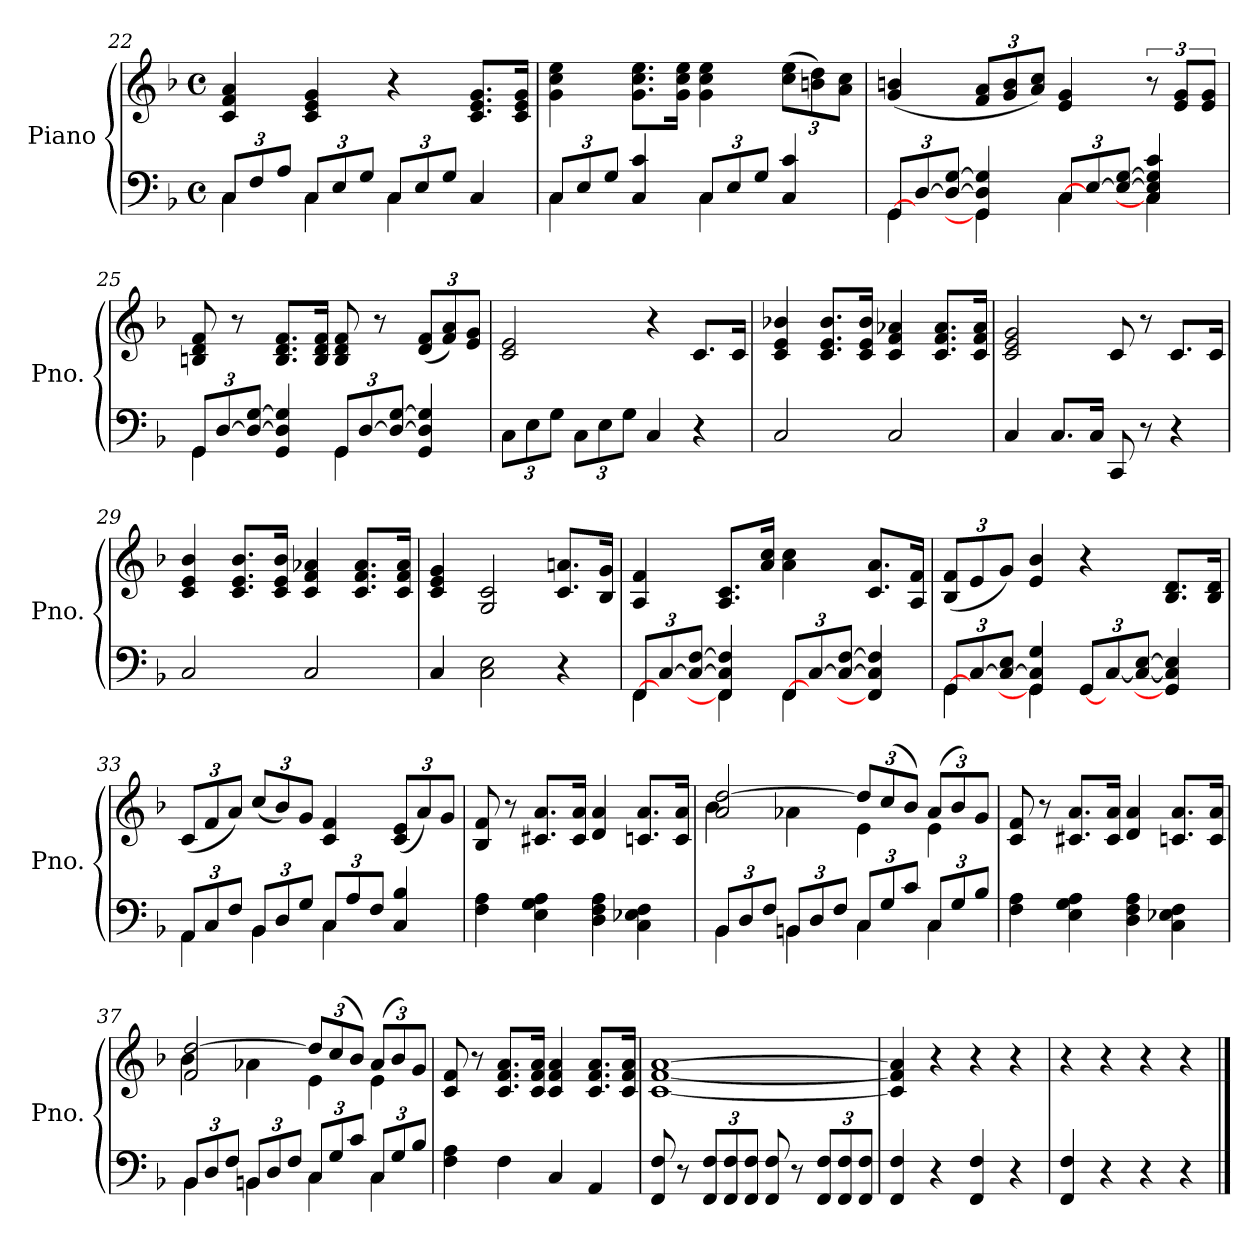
**kern	**kern
*part1	*part1
*staff2	*staff1
*I"Piano	*
*I'Pno.	*
!!LO:LB:g=z
*clefF4	*clefG2
*k[b-]	*k[b-]
*M4/4	*M4/4
*met(c)	*met(c)
*Xbrackettup	*
=22	=22
*^	*
12C/L	4C\	4c/ 4f/ 4a/
12F/	.	.
12A/J	.	.
12C/L	4C\	4c/ 4e/ 4g/
12E/	.	.
12G/J	.	.
12C/L	4C\	4r
12E/	.	.
12G/J	.	.
4C/	4ryy	8.c/ 8.e/ 8.g/L
.	.	16c/ 16e/ 16g/Jk
=23	=23	=23
12C/L	4C\	4g\ 4cc\ 4ee\
12E/	.	.
12G/J	.	.
4C/ 4c/	4ryy	8.g\ 8.cc\ 8.ee\L
.	.	16g\ 16cc\ 16ee\Jk
12C/L	4C\	4g\ 4cc\ 4ee\
12E/	.	.
12G/J	.	.
*	*	*Xbrackettup
4C/ 4c/	4ryy	(12cc\ 12ee\L
.	.	12bn\ 12dd\)
.	.	12a\ 12cc\J
=24	=24	=24
[12GG/L	4GG\	(4g/ 4bn/
[12D/	.	.
12D/_ [12G/J	.	.
4GG/] 4D/] 4G/]	4GG\	12f/ 12a/L
.	.	12g/ 12b/
.	.	12a/ 12cc/J)
[12C/L	4C\	4e/ 4g/
[12E/	.	.
12E/_ [12G/J	.	.
*	*	*brackettup
4C/] 4E/] 4G/] 4c/	4C\	12r
.	.	12e/ 12g/L
.	.	12e/ 12g/J
!!LO:LB:g=z
=25	=25	=25
12GG/L	4GG\	8Bn/ 8d/ 8f/
[12D/	.	.
.	.	8r
12D/_ [12G/J	.	.
4GG/ 4D/] 4G/]	4ryy	8.B/ 8.d/ 8.f/L
.	.	16B/ 16d/ 16f/Jk
12GG/L	4GG\	8B/ 8d/ 8f/
[12D/	.	.
.	.	8r
12D/_ [12G/J	.	.
*	*	*Xbrackettup
4GG/ 4D/] 4G/]	4ryy	(12d/ 12f/L
.	.	12f/ 12a/)
.	.	12e/ 12g/J
*v	*v	*
=26	=26
12C\L	2c/ 2e/
12E\	.
12G\J	.
12C\L	.
12E\	.
12G\J	.
4C/	4r
4r	8.c/L
.	16c/Jk
=27	=27
2C/	4c/ 4e/ 4b-X/
.	8.c/ 8.e/ 8.b-/L
.	16c/ 16e/ 16b-/Jk
2C/	4c/ 4f/ 4a-X/
.	8.c/ 8.f/ 8.a-/L
.	16c/ 16f/ 16a-/Jk
=28	=28
4C/	2c/ 2e/ 2g/
8.C/L	.
16C/Jk	.
8CC/	8c/
8r	8r
4r	8.c/L
.	16c/Jk
!!LO:LB:g=z
=29	=29
2C/	4c/ 4e/ 4b-/
.	8.c/ 8.e/ 8.b-/L
.	16c/ 16e/ 16b-/Jk
2C/	4c/ 4f/ 4a-X/
.	8.c/ 8.f/ 8.a-/L
.	16c/ 16f/ 16a-/Jk
=30	=30
4C/	4c/ 4e/ 4g/
2C\ 2E\	2G/ 2c/
4r	8.c/ 8.an/L
.	16B-/ 16g/Jk
=31	=31
*^	*
[12FF/L	4FF\	4A/ 4f/
[12C/	.	.
12C/_ [12F/J	.	.
4FF/] 4C/] 4F/]	4FF\	8.A/ 8.c/L
.	.	16a/ 16cc/Jk
[12FF/L	4FF\	4a\ 4cc\
[12C/	.	.
12C/_ [12F/J	.	.
4FF/] 4C/] 4F/]	4ryy	8.c/ 8.a/L
.	.	16A/ 16f/Jk
=32	=32	=32
[12GG/L	4GG\	(12B-/ 12f/L
[12C/	.	12e/
12C/_ 12E/J	.	12g/J)
4GG/] 4C/] 4G/	4GG\	4e/ 4b-/
[12GG/L	2ryy	4r
[12C/	.	.
12C/_ [12E/J	.	.
4GG/] 4C/] 4E/]	.	8.B-/ 8.d/L
.	.	16B-/ 16d/Jk
!!LO:LB:g=z
=33	=33	=33
12AA/L	4AA\	(12c/L
12C/	.	12f/
12F/J	.	12a/J)
12BB-/L	4BB-\	(12cc/L
12D/	.	12b-/)
12G/J	.	12g/J
12C/L	4C\	4c/ 4f/
12A/	.	.
12F/J	.	.
4C/ 4B-/	4ryy	(12c/ 12e/L
.	.	12a/)
.	.	12g/J
*v	*v	*
=34	=34
4F\ 4A\	8B-/ 8f/
.	8r
4E\ 4G\ 4A\	8.c#X/ 8.a/L
.	16c#/ 16a/Jk
4D\ 4F\ 4A\	4d/ 4a/
4C\ 4E-X\ 4F\	8.cn/ 8.a/L
.	16c/ 16a/Jk
=35	=35
*^	*^
12BB-/L	4BB-\	2a/ [2dd/	4b-\
12D/	.	.	.
12F/J	.	.	.
12BBn/L	4BB\	.	4a-X\
12D/	.	.	.
12F/J	.	.	.
12C/L	4C\	12dd/L]	4e\
12G/	.	(12cc/	.
12c/J	.	12b-/J)	.
12C/L	4C\	(12a-/L	4e\
12G/	.	12b-/)	.
12B-/J	.	12g/J	.
*v	*v	*	*
*	*v	*v
!!LO:PB:g=z
=36	=36
4F\ 4A\	8c/ 8f/
.	8r
4E\ 4G\ 4A\	8.c#X/ 8.a/L
.	16c#/ 16a/Jk
4D\ 4F\ 4A\	4d/ 4a/
4C\ 4E-X\ 4F\	8.cn/ 8.a/L
.	16c/ 16a/Jk
=37	=37
*^	*^
12BB-/L	4BB-\	2f/ [2dd/	4b-\
12D/	.	.	.
12F/J	.	.	.
12BBn/L	4BB\	.	4a-X\
12D/	.	.	.
12F/J	.	.	.
12C/L	4C\	12dd/L]	4e\
12G/	.	(12cc/	.
12c/J	.	12b-/J)	.
12C/L	4C\	(12a-/L	4e\
12G/	.	12b-/)	.
12B-/J	.	12g/J	.
*v	*v	*	*
*	*v	*v
=38	=38
4F\ 4A\	8c/ 8f/
.	8r
4F\	8.c/ 8.f/ 8.a/L
.	16c/ 16f/ 16a/Jk
4C/	4c/ 4f/ 4a/
4AA/	8.c/ 8.f/ 8.a/L
.	16c/ 16f/ 16a/Jk
!!LO:LB:g=z
=39	=39
8FF/ 8F/	[1c [1f [1a
8r	.
12FF/ 12F/L	.
12FF/ 12F/	.
12FF/ 12F/J	.
8FF/ 8F/	.
8r	.
12FF/ 12F/L	.
12FF/ 12F/	.
12FF/ 12F/J	.
=40	=40
4FF/ 4F/	4c/] 4f/] 4a/]
4r	4r
4FF/ 4F/	4r
4r	4r
=41	=41
4FF/ 4F/	4r
4r	4r
4r	4r
4r	4r
==	==
*-	*-
